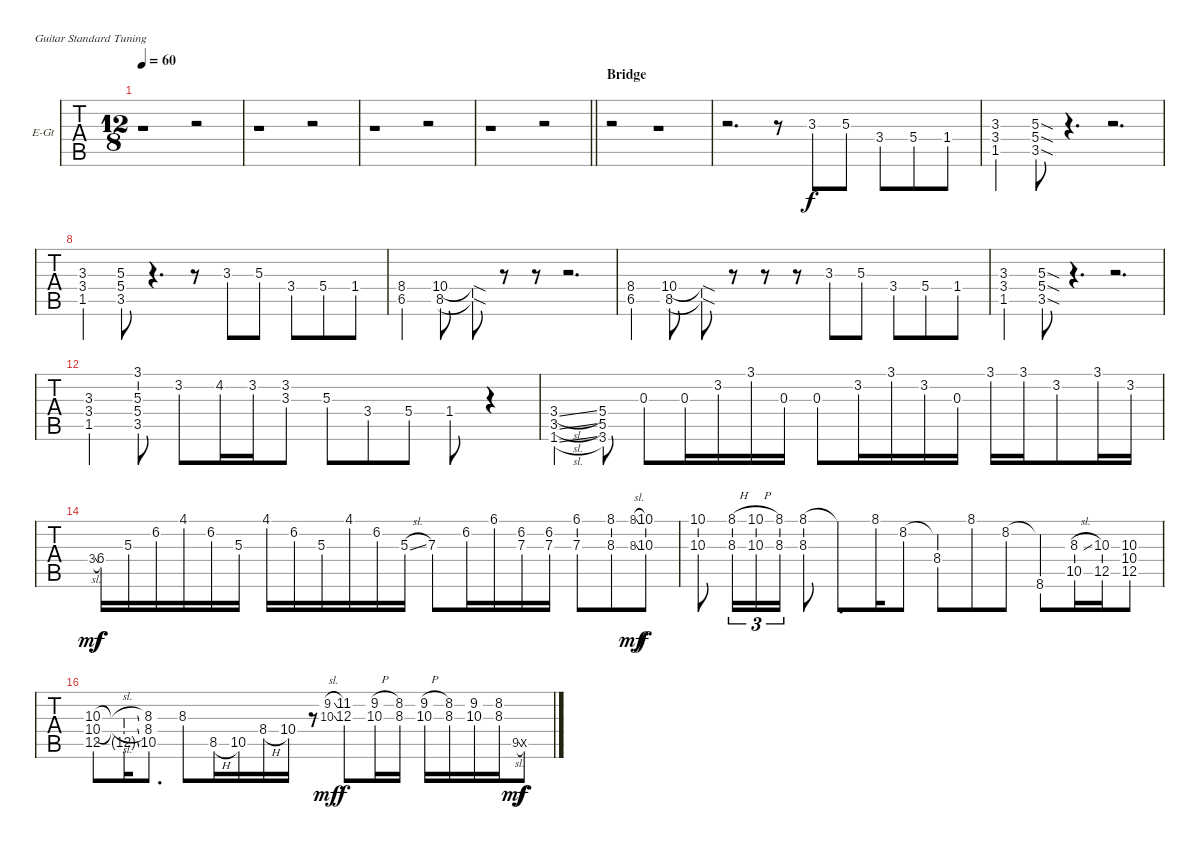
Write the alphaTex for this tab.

\bracketExtendMode nobrackets
\firstSystemTrackNameOrientation horizontal
\otherSystemsTrackNameOrientation horizontal
\defaultBarNumberDisplay FirstOfSystem
\track ("Rhythm II" "E-Gt") {mute instrument overdrivenguitar}
\staff {tabs}
\tuning (E4 B3 G3 D3 A2 E2)
\ts (12 8)
\tempo 60
\clef g2
\ks cminor
r.1{dy f} r.2 |
r.1 r.2 |
r.1 r.2 |
\barLineRight lightlight
r.1 r.2 |
\section ("" "Bridge")
r.2 r.1 |
r.2{d} r.8 3.3.8 5.3.8 3.4.8 5.4.8 1.4.8 |
(3.3 3.4 1.5).4 (5.3{sod} 5.4{sod} 3.5{sod}).8 r.4{d} r.2{d} |
(3.3 3.4 1.5).4 (5.3 5.4 3.5).8 r.4{d} r.8 3.3.8 5.3.8 3.4.8 5.4.8 1.4.8 |
(8.4 6.5).4 (10.4 8.5).8 (10.4{sod t} 8.5{sod t}).8 r.8 r.8 r.2{d} |
(8.4 6.5).4 (10.4 8.5).8 (10.4{sod t} 8.5{sod t}).8 r.8 r.8 r.8 3.3.8 5.3.8 3.4.8 5.4.8 1.4.8 |
(3.3 3.4 1.5).4 (5.3{sod} 5.4{sod} 3.5{sod}).8 r.4{d} r.2{d} |
(3.3 3.4 1.5).4 (3.1 5.3 5.4 3.5).8 3.2.8 4.2.16 3.2.16 (3.2 3.3).8 5.3.8 3.4.8 5.4.8 1.4.8 r.4 |
(3.4{sl} 3.5{sl} 1.6{sl}).4 (5.4 5.5 3.6).8 0.3.8 0.3.16 3.2.16 3.1.16 0.3.16 0.3.8 3.2.16 3.1.16 3.2.16 0.3.16 3.1.16 3.1.16 3.2.8 3.1.16 3.2.16 |
3.4{sl}.8{gr dy mf} 6.4.16{dy f} 5.3.16 6.2.16 4.1.16 6.2.16 5.3.16 4.1.16 6.2.16 5.3.16 4.1.16 6.2.16 5.3{sl}.16 7.3.8 6.2.16 6.1.16 (6.2 7.3).16 (6.2 7.3).16 (6.1 7.3).8 (8.1 8.3).8 (8.1{sl} 8.3{sl}).8{gr dy mf} (10.1 10.3).8{dy f} |
(10.1 10.3).8 (8.1{h} 8.3{h}).16{tu (3 2)} (10.1{h} 10.3{h}).16{tu (3 2)} (8.1 8.3).16{tu (3 2)} (8.1 8.3).8 8.1{t}.8{d} 8.1.16 8.2.8 (8.2{t} 8.4).8 8.1.8 8.2.8 (8.2{t} 8.6).8 (8.3{sl} 10.5).16 (10.3 12.5).16 (10.3 10.4 12.5).8 |
(10.3 10.4 12.5).8 (10.3{sl t} 10.4{sl t} 12.5{sl g}).16 (8.3 8.4 10.5).8{d} 8.3.8 8.5{h}.16 10.5.16 8.4{h}.16 10.4.16 r.8 (9.2{sl} 10.3{sl}).8{gr dy mf} (11.2 12.3).8{dy f} (9.2{h} 10.3{h}).16 (8.2 8.3).16 (9.2{h} 10.3{h}).16 (8.2 8.3).16 (9.2 10.3).16 (8.2 8.3).16 9.5{sl}.8{gr dy mf} 10.5{x}.8{dy f}
